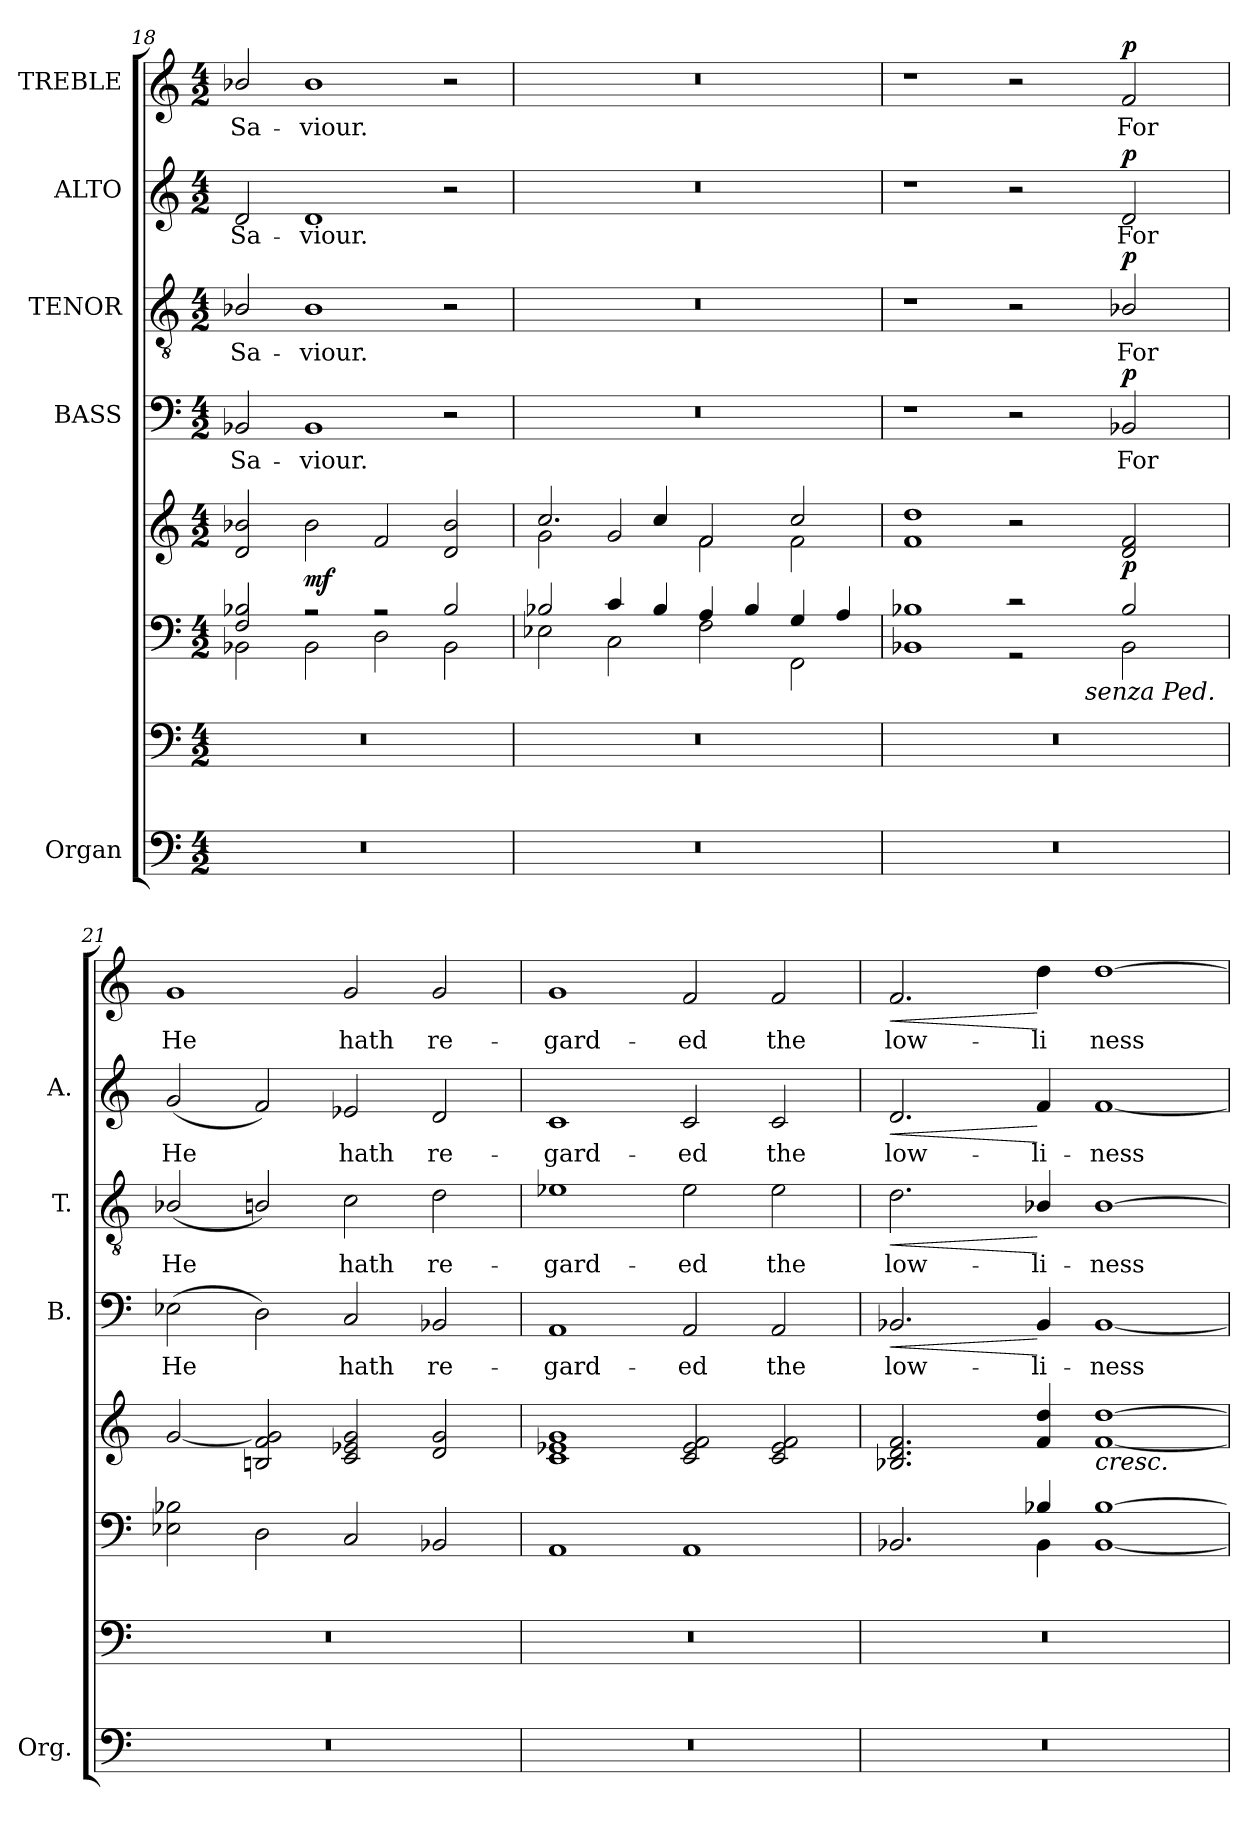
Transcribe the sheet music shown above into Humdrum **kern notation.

**kern	**kern	**kern	**kern	**dynam	**kern	**text	**dynam	**kern	**text	**dynam	**kern	**text	**dynam	**kern	**text	**dynam
*part5	*part5	*part5	*part5	*part5	*part4	*part4	*part4	*part3	*part3	*part3	*part2	*part2	*part2	*part1	*part1	*part1
*staff8	*staff7	*staff6	*staff5	*staff5/6/7/8	*staff4	*staff4	*staff4	*staff3	*staff3	*staff3	*staff2	*staff2	*staff2	*staff1	*staff1	*staff1
*I"Organ	*	*	*	*	*I"BASS	*	*	*I"TENOR	*	*	*I"ALTO	*	*	*I"TREBLE	*	*
*I'Org.	*	*	*	*	*I'B.	*	*	*I'T.	*	*	*I'A.	*	*	*	*	*
*clefF4	*clefF4	*clefF4	*clefG2	*	*clefF4	*	*	*clefGv2	*	*	*clefG2	*	*	*clefG2	*	*
*	*	*	*	*	*	*	*	*ITrd7c12	*	*	*	*	*	*	*	*
*k[]	*k[]	*k[]	*k[]	*	*k[]	*	*	*k[]	*	*	*k[]	*	*	*k[]	*	*
*C:	*C:	*C:	*C:	*	*C:	*	*	*C:	*	*	*C:	*	*	*C:	*	*
*M4/2	*M4/2	*M4/2	*M4/2	*	*M4/2	*	*	*M4/2	*	*	*M4/2	*	*	*M4/2	*	*
=18	=18	=18	=18	=18	=18	=18	=18	=18	=18	=18	=18	=18	=18	=18	=18	=18
!LO:N:vis=1	!LO:N:vis=1	!	!	!	!	!	!	!	!	!	!	!	!	!	!	!
*	*	*^	*^	*	*	*	*	*	*	*	*	*	*	*	*	*
!	!	!	!	!	!	!	!	!LO:LY:b:color=#000000	!	!	!	!	!	!	!	!	!	!
!	!	!	!	!	!	!	!	!	!	!	!LO:LY:b:color=#000000	!	!	!	!	!	!	!
!	!	!	!	!	!	!	!	!	!	!	!	!	!	!LO:LY:b:color=#000000	!	!	!	!
!	!	!	!	!	!	!	!	!	!	!	!	!	!	!	!	!	!LO:LY:b:color=#000000	!
0r	0r	2Fi/ 2B-i	2BB-i\	2di/ 2b-i	1ryy	.	2BB-i/	Sa-	.	2BB-i/	Sa-	.	2di/	Sa-	.	2b-i/	Sa-	.
!	!	!	!	!	!	!	!	!LO:LY:b:color=#000000	!	!	!	!	!	!	!	!	!	!
!	!	!	!	!	!	!	!	!	!	!	!LO:LY:b:color=#000000	!	!	!	!	!	!	!
!	!	!	!	!	!	!	!	!	!	!	!	!	!	!LO:LY:b:color=#000000	!	!	!	!
!	!	!	!	!	!	!	!	!	!	!	!	!	!	!	!	!	!LO:LY:b:color=#000000	!
.	.	2r	2BB-i\	2b-i\	.	mf	1BB-i	-viour.	.	1BB-i	-viour.	.	1di	-viour.	.	1b-i	-viour.	.
.	.	2r	2Di\	2fi/	2ryy	.	.	.	.	.	.	.	.	.	.	.	.	.
.	.	2B-i/	2BB-i\	2di/ 2b-i	2ryy	.	2r	.	.	2r	.	.	2r	.	.	2r	.	.
=19	=19	=19	=19	=19	=19	=19	=19	=19	=19	=19	=19	=19	=19	=19	=19	=19	=19	=19
!LO:N:vis=1	!LO:N:vis=1	!	!	!	!	!	!LO:N:vis=1	!	!	!LO:N:vis=1	!	!	!LO:N:vis=1	!	!	!LO:N:vis=1	!	!
0r	0r	2B-i/	2E-i\	2.cci/	2gi\	.	0r	.	.	0r	.	.	0r	.	.	0r	.	.
.	.	4ci/	2Ci\	.	2gi/	.	.	.	.	.	.	.	.	.	.	.	.	.
.	.	4B-i/	.	4cci/	.	.	.	.	.	.	.	.	.	.	.	.	.	.
.	.	4Ai/	2Fi\	2fi/	2fi\	.	.	.	.	.	.	.	.	.	.	.	.	.
.	.	4B-i/	.	.	.	.	.	.	.	.	.	.	.	.	.	.	.	.
.	.	4Gi/	2FFi\	2cci/	2fi\	.	.	.	.	.	.	.	.	.	.	.	.	.
.	.	4Ai/	.	.	.	.	.	.	.	.	.	.	.	.	.	.	.	.
*	*	*v	*v	*	*	*	*	*	*	*	*	*	*	*	*	*	*	*
*	*	*	*v	*v	*	*	*	*	*	*	*	*	*	*	*	*	*
=20	=20	=20	=20	=20	=20	=20	=20	=20	=20	=20	=20	=20	=20	=20	=20	=20
!LO:N:vis=1	!LO:N:vis=1	!	!	!	!	!	!	!	!	!	!	!	!	!	!	!
*	*	*^	*	*	*	*	*	*	*	*	*	*	*	*	*	*
*	*	*	*^	*	*	*	*	*	*	*	*	*	*	*	*	*	*
0r	0r	1B-i	1BB-i	1ryy	1fi 1ddi	.	1r	.	.	1r	.	.	1r	.	.	1r	.	.
.	.	2r	2r	4ryy	2r	.	2r	.	.	2r	.	.	2r	.	.	2r	.	.
.	.	.	.	16ryy	.	.	.	.	.	.	.	.	.	.	.	.	.	.
.	.	.	.	128ryy	.	.	.	.	.	.	.	.	.	.	.	.	.	.
.	.	.	.	256ryy	.	.	.	.	.	.	.	.	.	.	.	.	.	.
.	.	.	.	1024ryy	.	.	.	.	.	.	.	.	.	.	.	.	.	.
!	!	!	!	!LO:TX:b:i:t=senza Ped.	!	!	!	!	!	!	!	!	!	!	!	!	!	!
.	.	.	.	2ryy	.	.	.	.	.	.	.	.	.	.	.	.	.	.
!	!	!	!	!	!	!	!	!LO:LY:b:color=#000000	!	!	!	!	!	!	!	!	!	!
!	!	!	!	!	!	!	!	!	!	!	!LO:LY:b:color=#000000	!	!	!	!	!	!	!
!	!	!	!	!	!	!	!	!	!	!	!	!	!	!LO:LY:b:color=#000000	!	!	!	!
!	!	!	!	!	!	!	!	!	!	!	!	!	!	!	!	!	!LO:LY:b:color=#000000	!
.	.	2B-i/	2BB-i\	.	2di/ 2fi	p	2BB-i/	For	p	2BB-i/	For	p	2di/	For	p	2fi/	For	p
.	.	.	.	8ryy	.	.	.	.	.	.	.	.	.	.	.	.	.	.
.	.	.	.	32ryy	.	.	.	.	.	.	.	.	.	.	.	.	.	.
.	.	.	.	64ryy	.	.	.	.	.	.	.	.	.	.	.	.	.	.
.	.	.	.	512.ryy	.	.	.	.	.	.	.	.	.	.	.	.	.	.
!!LO:PB:g=z
=21	=21	=21	=21	=21	=21	=21	=21	=21	=21	=21	=21	=21	=21	=21	=21	=21	=21	=21
!LO:N:vis=1	!LO:N:vis=1	!	!	!	!	!	!	!	!	!	!	!	!	!	!	!	!	!
*	*	*v	*v	*v	*	*	*	*	*	*	*	*	*	*	*	*	*	*
*	*	*^	*	*	*	*	*	*	*	*	*	*	*	*	*	*
*	*	*	*^	*	*	*	*	*	*	*	*	*	*	*	*	*	*
!	!	!	!	!	!	!	!	!LO:LY:b:color=#000000	!	!	!	!	!	!	!	!	!	!
*	*	*v	*v	*v	*	*	*	*	*	*	*	*	*	*	*	*	*	*
*	*	*^	*	*	*	*	*	*	*	*	*	*	*	*	*	*
*	*	*	*^	*	*	*	*	*	*	*	*	*	*	*	*	*	*
!	!	!	!	!	!	!	!	!	!	!	!LO:LY:b:color=#000000	!	!	!	!	!	!	!
*	*	*v	*v	*v	*	*	*	*	*	*	*	*	*	*	*	*	*	*
*	*	*^	*	*	*	*	*	*	*	*	*	*	*	*	*	*
*	*	*	*^	*	*	*	*	*	*	*	*	*	*	*	*	*	*
!	!	!	!	!	!	!	!	!	!	!	!	!	!	!LO:LY:b:color=#000000	!	!	!	!
*	*	*v	*v	*v	*	*	*	*	*	*	*	*	*	*	*	*	*	*
*	*	*^	*	*	*	*	*	*	*	*	*	*	*	*	*	*
*	*	*	*^	*	*	*	*	*	*	*	*	*	*	*	*	*	*
!	!	!	!	!	!	!	!	!	!	!	!	!	!	!	!	!	!LO:LY:b:color=#000000	!
*	*	*v	*v	*v	*	*	*	*	*	*	*	*	*	*	*	*	*	*
0r	0r	2E-i\ 2B-i	[2gi/	.	(2E-i\	He	.	(2BB-i/	He	.	(2gi/	He	.	1gi	He	.
.	.	2Di\	2Bni/ 2fi 2gi]	.	2Di\)	.	.	2BBni/)	.	.	2fi/)	.	.	.	.	.
!	!	!	!	!	!	!LO:LY:b:color=#000000	!	!	!	!	!	!	!	!	!	!
!	!	!	!	!	!	!	!	!	!LO:LY:b:color=#000000	!	!	!	!	!	!	!
!	!	!	!	!	!	!	!	!	!	!	!	!LO:LY:b:color=#000000	!	!	!	!
!	!	!	!	!	!	!	!	!	!	!	!	!	!	!	!LO:LY:b:color=#000000	!
.	.	2Ci/	2ci/ 2e-i 2gi	.	2Ci/	hath	.	2Ci\	hath	.	2e-i/	hath	.	2gi/	hath	.
!	!	!	!	!	!	!LO:LY:b:color=#000000	!	!	!	!	!	!	!	!	!	!
!	!	!	!	!	!	!	!	!	!LO:LY:b:color=#000000	!	!	!	!	!	!	!
!	!	!	!	!	!	!	!	!	!	!	!	!LO:LY:b:color=#000000	!	!	!	!
!	!	!	!	!	!	!	!	!	!	!	!	!	!	!	!LO:LY:b:color=#000000	!
.	.	2BB-i/	2di/ 2gi	.	2BB-i/	re-	.	2Di\	re-	.	2di/	re-	.	2gi/	re-	.
=22	=22	=22	=22	=22	=22	=22	=22	=22	=22	=22	=22	=22	=22	=22	=22	=22
!LO:N:vis=1	!LO:N:vis=1	!	!	!	!	!	!	!	!	!	!	!	!	!	!	!
!	!	!	!	!	!	!LO:LY:b:color=#000000	!	!	!	!	!	!	!	!	!	!
!	!	!	!	!	!	!	!	!	!LO:LY:b:color=#000000	!	!	!	!	!	!	!
!	!	!	!	!	!	!	!	!	!	!	!	!LO:LY:b:color=#000000	!	!	!	!
!	!	!	!	!	!	!	!	!	!	!	!	!	!	!	!LO:LY:b:color=#000000	!
0r	0r	1AAi	1ci 1e-i 1gi	.	1AAi	-gard-	.	1E-i	-gard-	.	1ci	-gard-	.	1gi	-gard-	.
!	!	!	!	!	!	!LO:LY:b:color=#000000	!	!	!	!	!	!	!	!	!	!
!	!	!	!	!	!	!	!	!	!LO:LY:b:color=#000000	!	!	!	!	!	!	!
!	!	!	!	!	!	!	!	!	!	!	!	!LO:LY:b:color=#000000	!	!	!	!
!	!	!	!	!	!	!	!	!	!	!	!	!	!	!	!LO:LY:b:color=#000000	!
.	.	1AAi	2ci/ 2e-i 2fi	.	2AAi/	-ed	.	2E-i\	-ed	.	2ci/	-ed	.	2fi/	-ed	.
!	!	!	!	!	!	!LO:LY:b:color=#000000	!	!	!	!	!	!	!	!	!	!
!	!	!	!	!	!	!	!	!	!LO:LY:b:color=#000000	!	!	!	!	!	!	!
!	!	!	!	!	!	!	!	!	!	!	!	!LO:LY:b:color=#000000	!	!	!	!
!	!	!	!	!	!	!	!	!	!	!	!	!	!	!	!LO:LY:b:color=#000000	!
.	.	.	2ci/ 2e-i 2fi	.	2AAi/	the	.	2E-i\	the	.	2ci/	the	.	2fi/	the	.
=23	=23	=23	=23	=23	=23	=23	=23	=23	=23	=23	=23	=23	=23	=23	=23	=23
!LO:N:vis=1	!LO:N:vis=1	!	!	!	!	!	!	!	!	!	!	!	!	!	!	!
*	*	*^	*	*	*	*	*	*	*	*	*	*	*	*	*	*
!	!	!	!	!	!	!	!LO:LY:b:color=#000000	!LO:HP:b	!	!	!	!	!	!	!	!	!
!	!	!	!	!	!	!	!	!	!	!LO:LY:b:color=#000000	!LO:HP:b	!	!	!	!	!	!
!	!	!	!	!	!	!	!	!	!	!	!	!	!LO:LY:b:color=#000000	!LO:HP:b	!	!	!
!	!	!	!	!	!	!	!	!	!	!	!	!	!	!	!	!LO:LY:b:color=#000000	!LO:HP:b
0r	0r	2ryy	2.BB-i/	2.B-i/ 2.di 2.fi	.	2.BB-i/	low-	<	2.Di\	low-	<	2.di/	low-	<	2.fi/	low-	<
.	.	4ryy	.	.	[	.	.	.	.	.	.	.	.	.	.	.	.
!	!	!	!	!	!	!	!LO:LY:b:color=#000000	!	!	!	!	!	!	!	!	!	!
!	!	!	!	!	!	!	!	!	!	!LO:LY:b:color=#000000	!	!	!	!	!	!	!
!	!	!	!	!	!	!	!	!	!	!	!	!	!LO:LY:b:color=#000000	!	!	!	!
!	!	!	!	!	!	!	!	!	!	!	!	!	!	!	!	!LO:LY:b:color=#000000	!
.	.	4B-i/	4BB-i\	4fi/ 4ddi	.	4BB-i/	-li-	[	4BB-i/	-li-	[	4fi/	-li-	[	4ddi\	-li	[
!	!	!	!	!	!LO:HP:b	!	!	!	!	!	!	!	!	!	!	!	!
!	!	!	!	!	!	!	!LO:LY:b:color=#000000	!	!	!	!	!	!	!	!	!	!
!	!	!	!	!	!	!	!	!	!	!LO:LY:b:color=#000000	!	!	!	!	!	!	!
!	!	!	!	!	!	!	!	!	!	!	!	!	!LO:LY:b:color=#000000	!	!	!	!
!	!	!	!	!	!	!	!	!	!	!	!	!	!	!	!	!LO:LY:b:color=#000000	!
.	.	[1B-i	[1BB-i	[1fi [1ddi	<	[1BB-i	-ness	.	[1BB-i	-ness	.	[1fi	-ness	.	[1ddi	ness	.
*	*	*v	*v	*	*	*	*	*	*	*	*	*	*	*	*	*	*
=	=	=	=	=	=	=	=	=	=	=	=	=	=	=	=	=
*-	*-	*-	*-	*-	*-	*-	*-	*-	*-	*-	*-	*-	*-	*-	*-	*-
